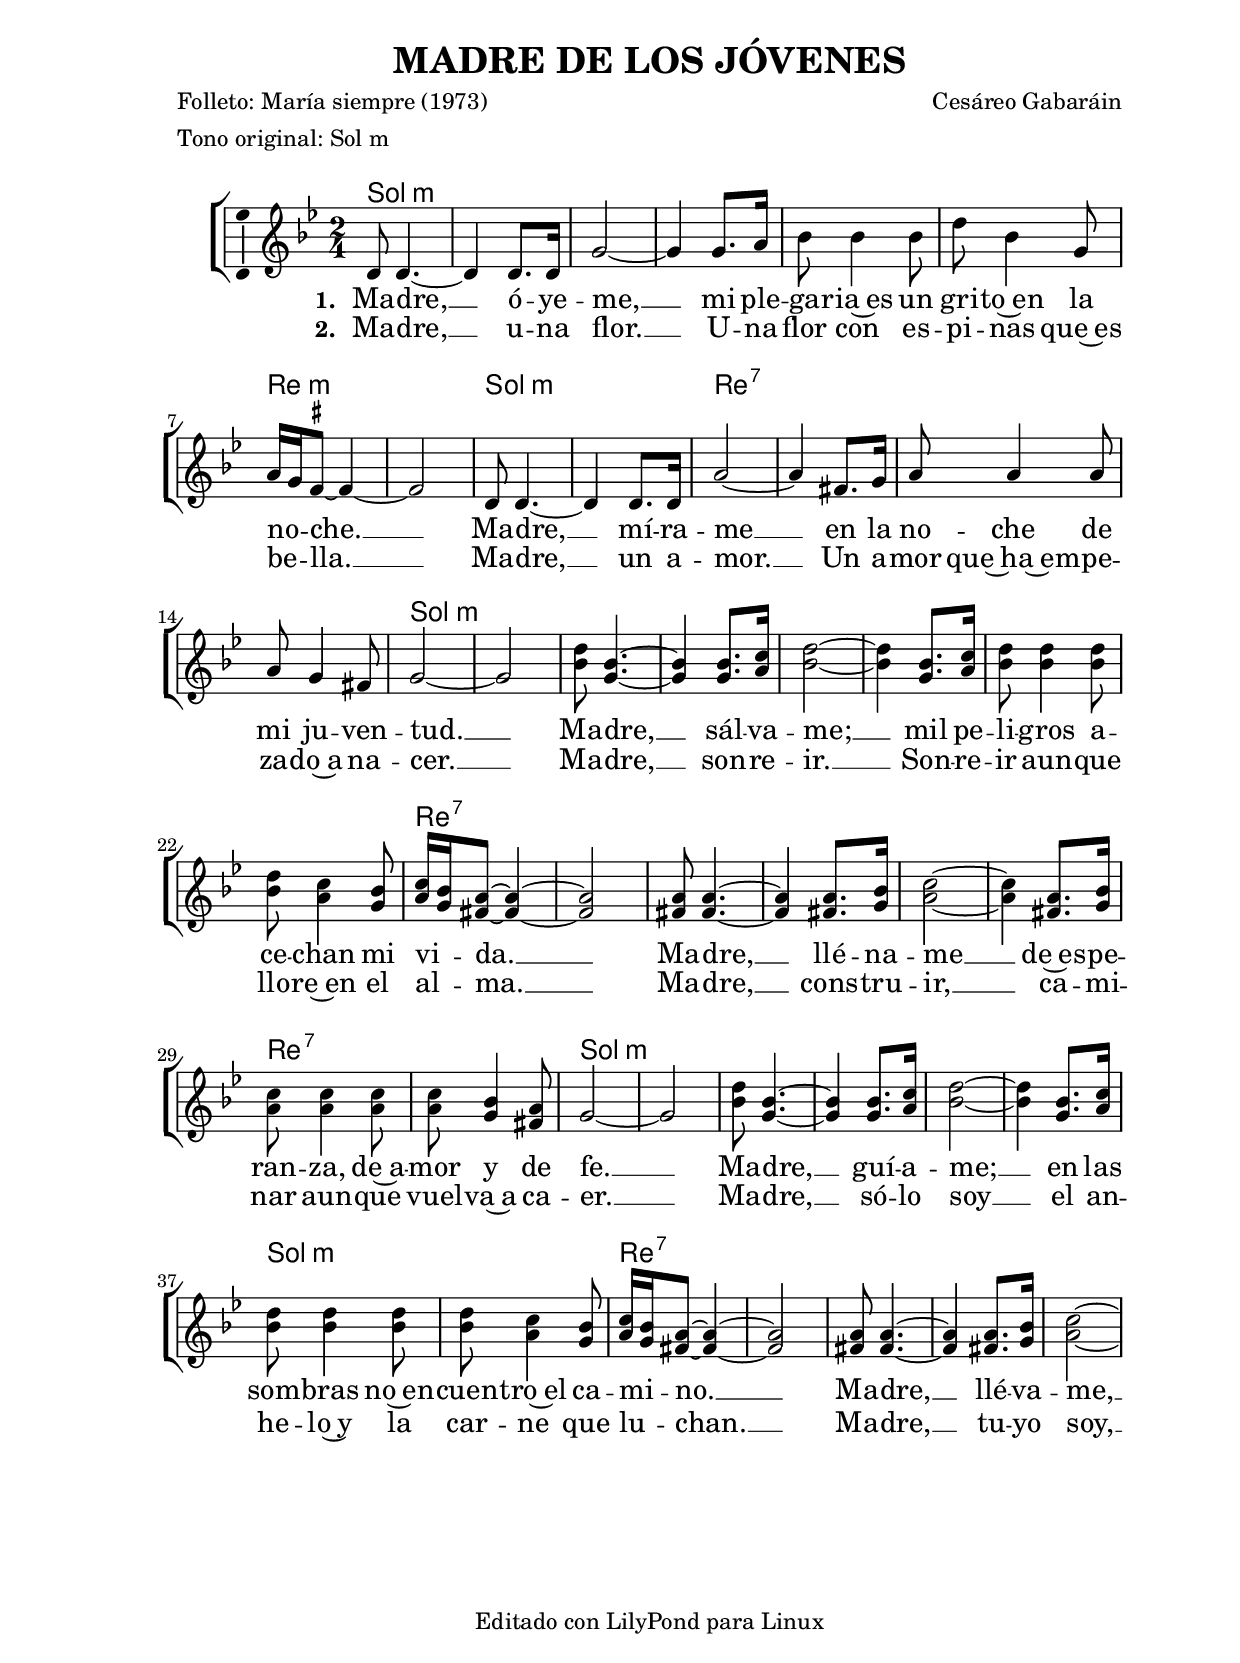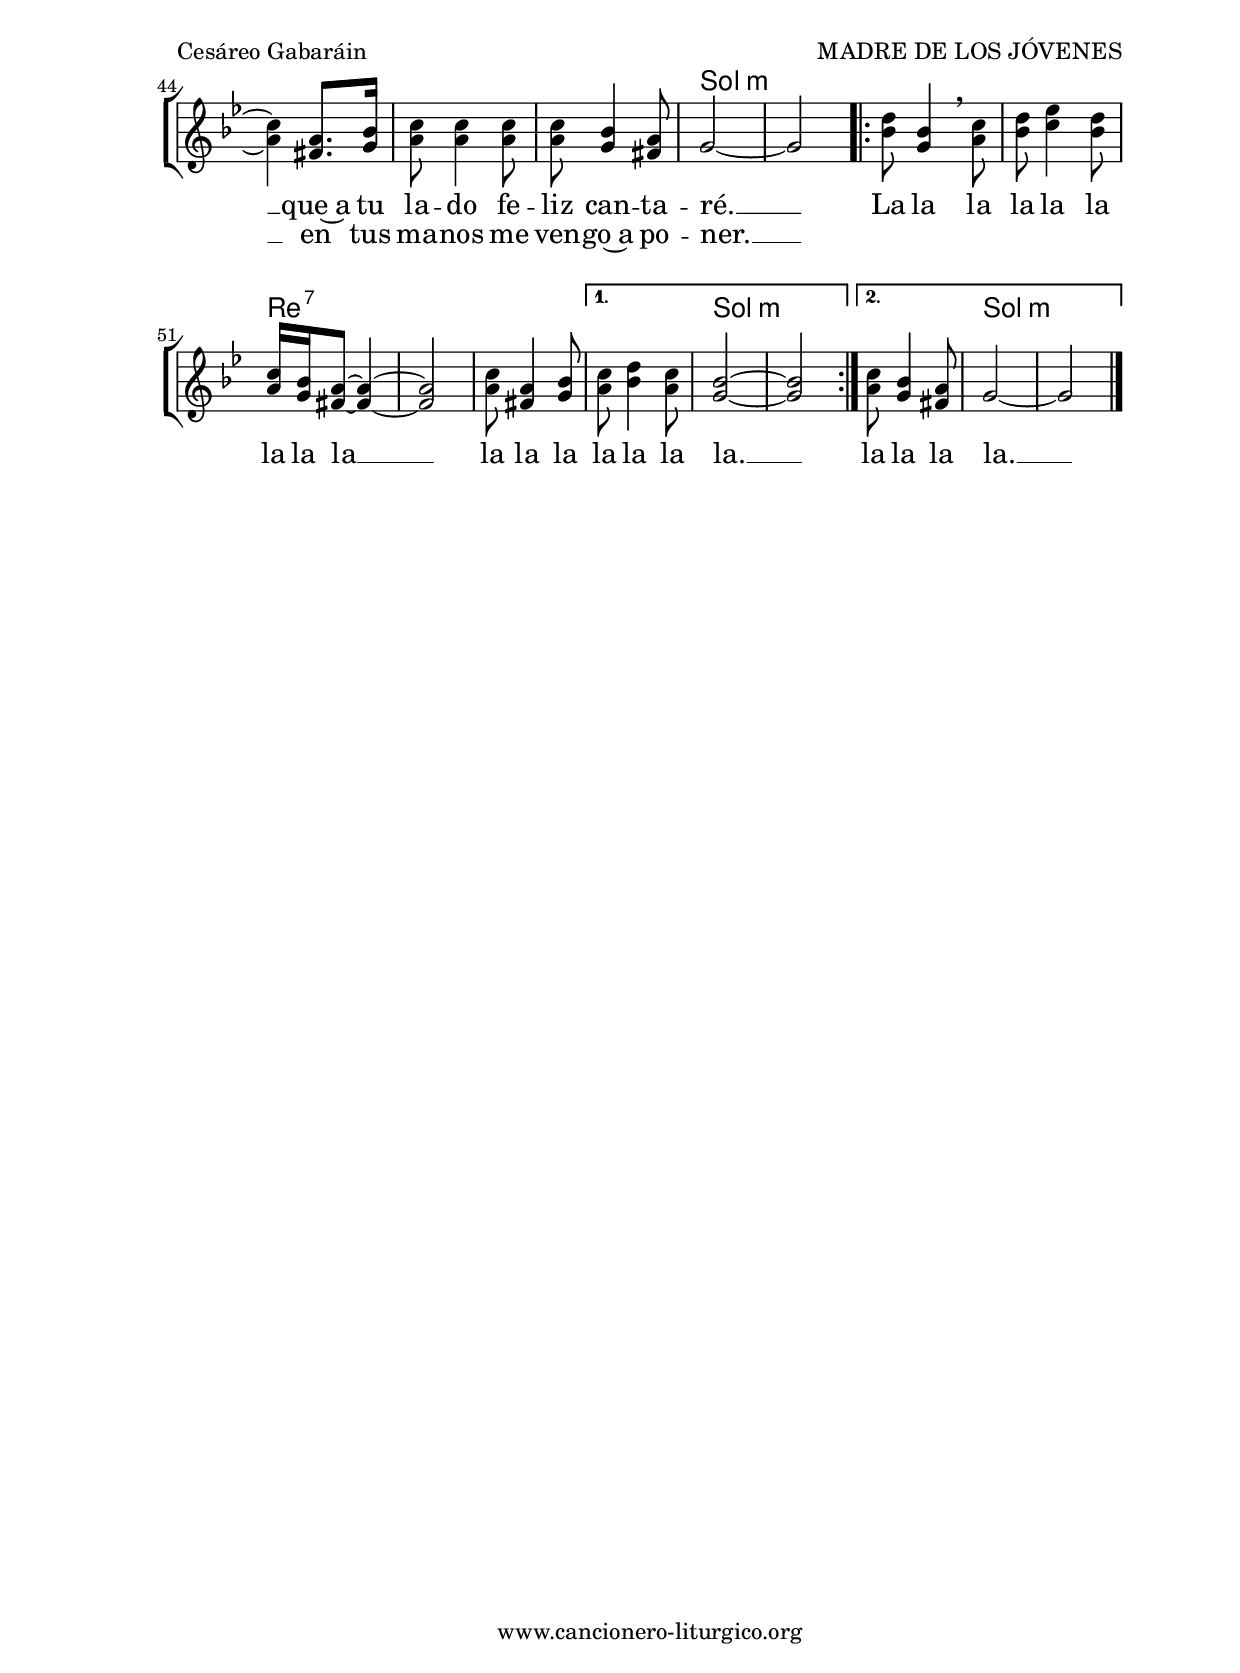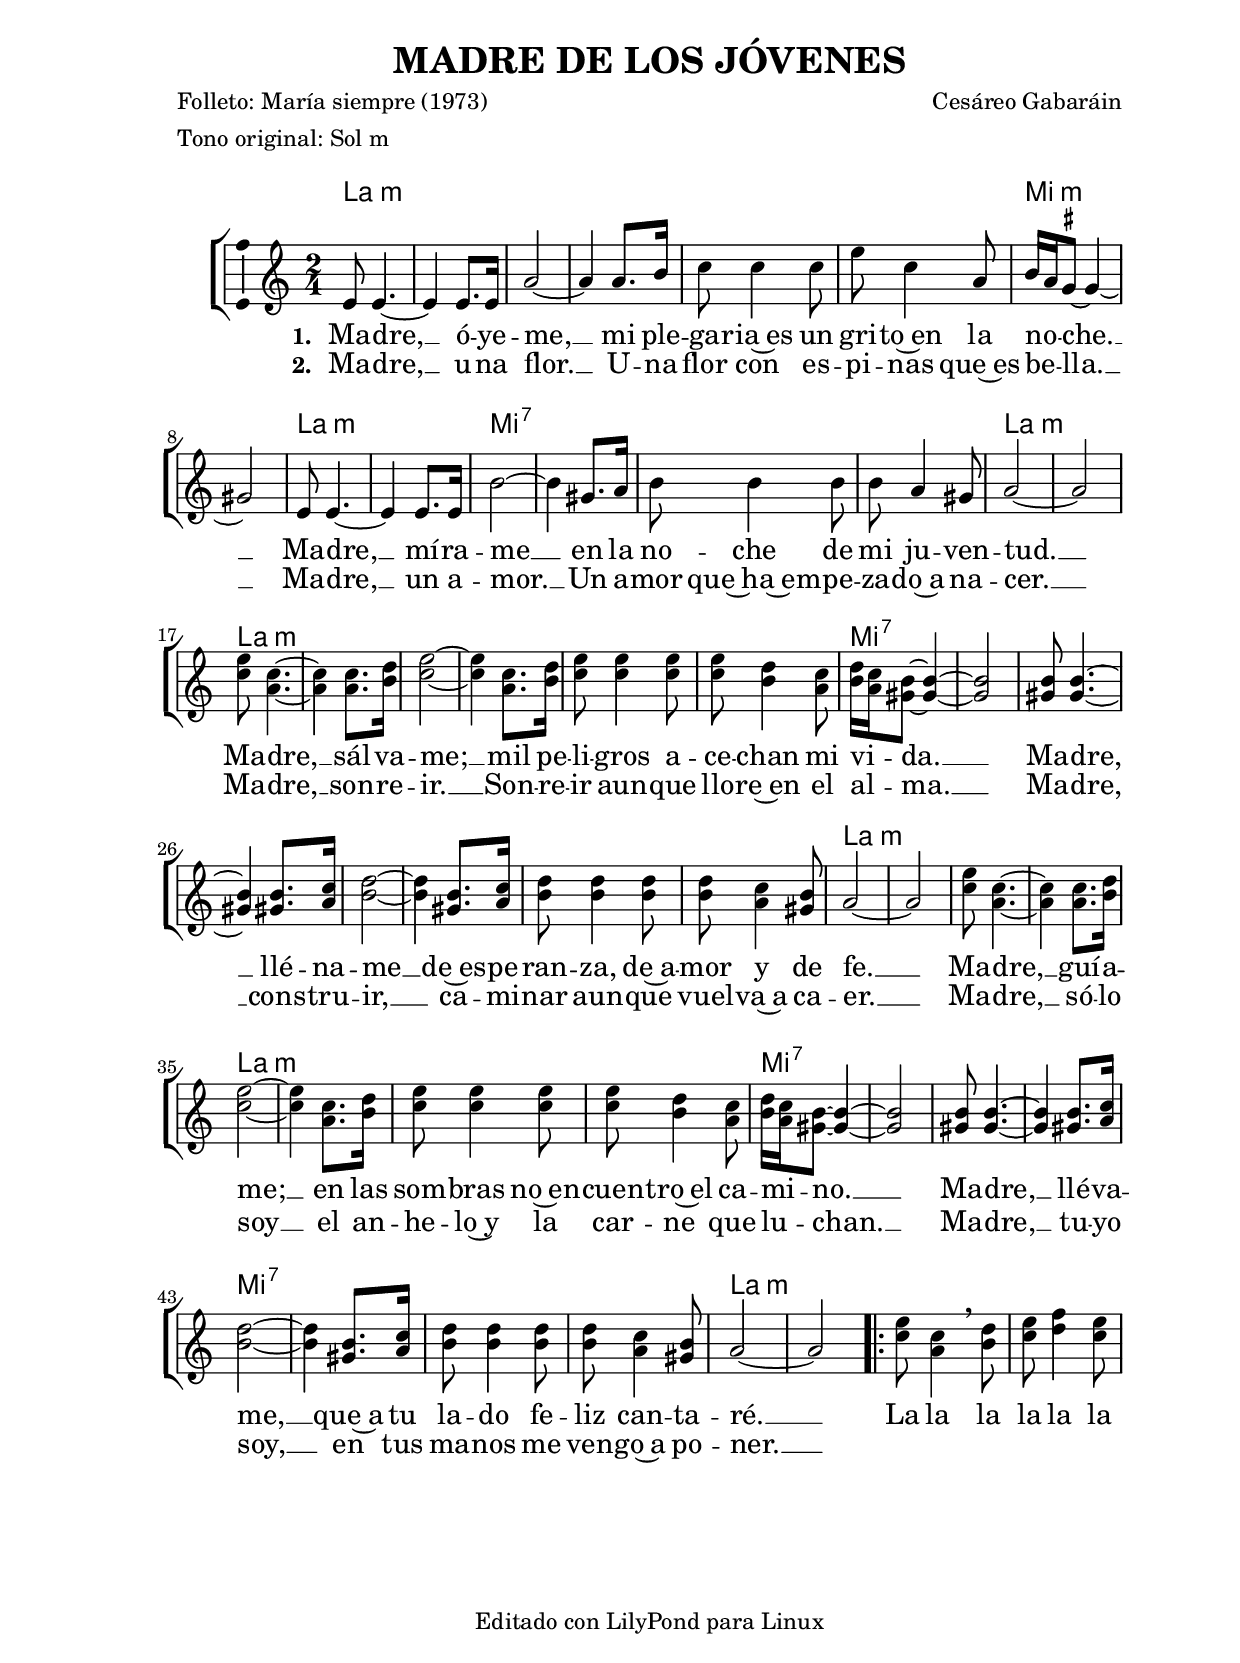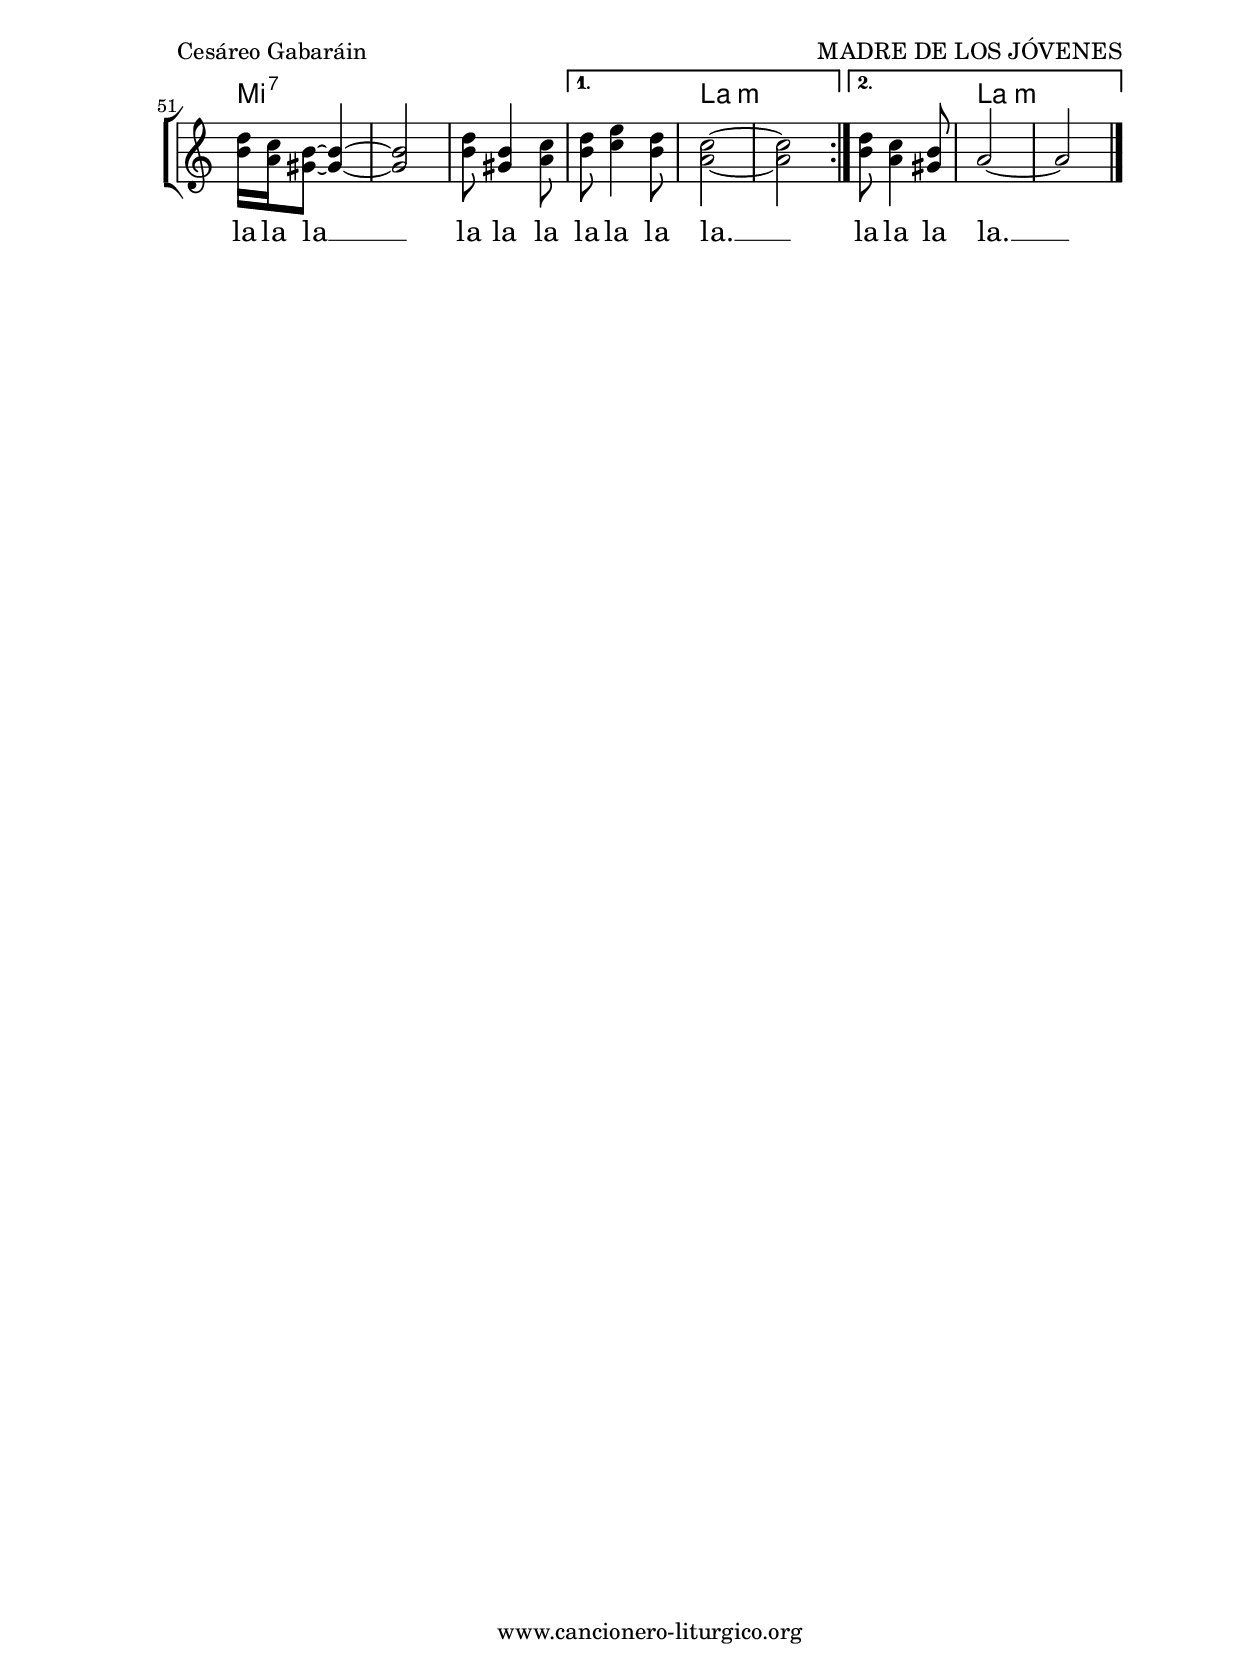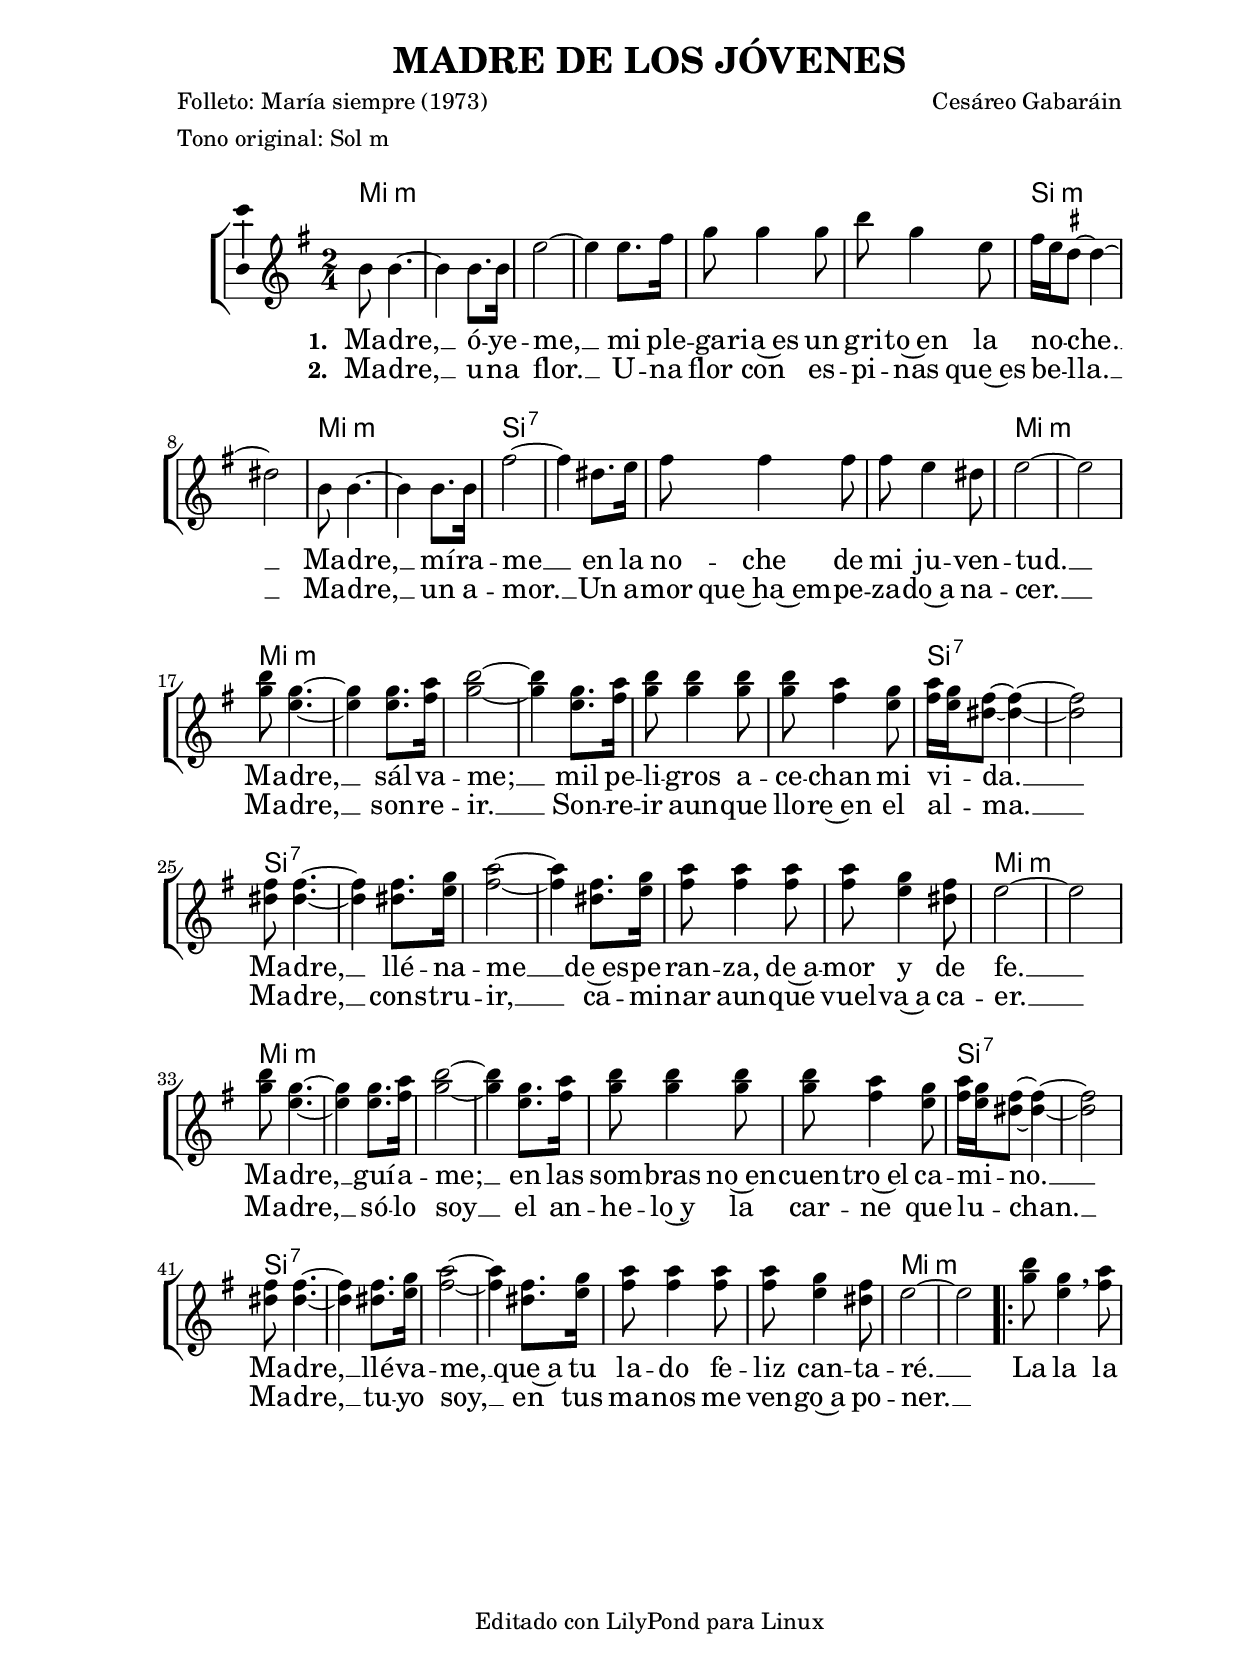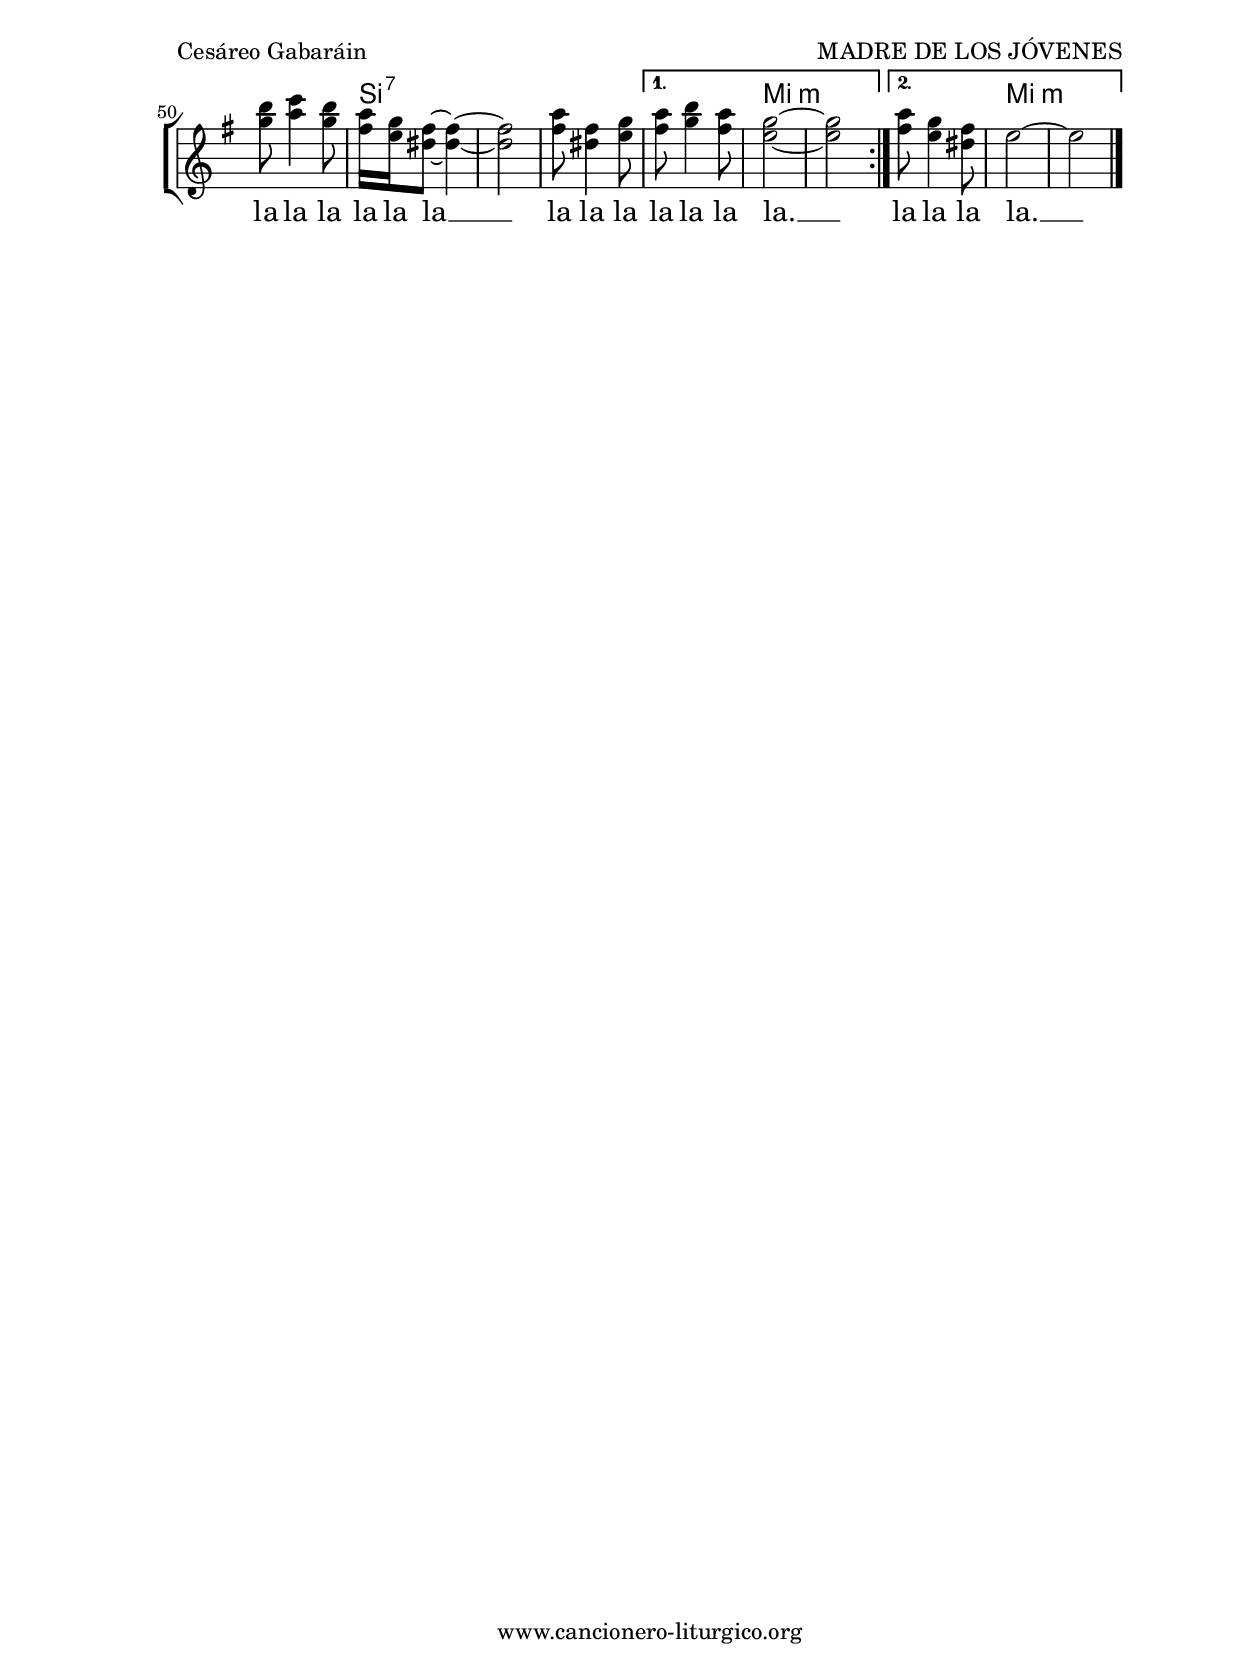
%
%para convertir .midi en .wav:
%timidity filename.midi -Ow -o finename.wav
%
%
%Para convertir de .wav a .mp3:
%lame -h -m j filename.wav
%
%
%para escuchar el midi:
%timidity nombrefichero.midi
%


%versión de lilypond para la que se ha escrito esta partitura:
\version "2.16.0"

	%Tamaño papel
	#(set-default-paper-size "a4")
	%Tamaño partitura
	#(set-global-staff-size 20)
	%No responde al pulsar sobre una nota
	#(ly:set-option 'point-and-click #f)

%parámetros del encabezamiento:
\header {
	title = "MADRE DE LOS JÓVENES"
	subtitle = ""
	composer = "Cesáreo Gabaráin"
	poet = "Folleto: María siempre (1973)"
	meter = "Tono original: Sol m"
	arranger = ""
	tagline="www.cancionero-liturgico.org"
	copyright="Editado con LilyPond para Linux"
	}

%parámetros asociados al papel:
\paper {
	oddHeaderMarkup = \markup {\fill-line { \on-the-fly #not-first-page \fromproperty #'header:title \on-the-fly #not-first-page \fromproperty #'header:composer }}
	evenHeaderMarkup = \markup {\fill-line { \fromproperty #'header:composer \fromproperty #'header:title }}
	#(set-paper-size "a4")
	print-page-number = ##f
	first-page-number = 1
	print-first-page-number = ##f
%	head-separation = 3.0 \cm
	top-margin = 2.0 \cm
	bottom-margin = 0.5\cm
%%%	bottom-margin = -2.0\cm
	left-margin = 3.0 \cm
	line-width = 16.0 \cm 
	indent = 8\mm
	interscoreline = 2.\mm
	between-system-space = 15\mm
%	para que las partituras no llenen la hoja:
	ragged-bottom = ##t
%	idem para la última hoja:
	ragged-last-bottom = ##f
%	para que las partituras llenen el ancho del papel:
	ragged-last = ##f
	after-title-space = 2.5 \cm
%page-count=1
%system-count=7

	%Flexible Vertical Spacing
%	markup-markup-spacing =
%	#'((basic-distance . 15) (minimum-distance . 15) (padding . 3))
	markup-system-spacing =
	#'((basic-distance . 15) (minimum-distance . 15) (padding . 3))
	system-system-spacing =
	#'((basic-distance . 15) (minimum-distance . 15) (padding . 3))
	score-system-spacing =
	#'((basic-distance . 15) (minimum-distance . 15) (padding . 5))
%	top-system-spacing = % header
%	#'((basic-distance . 8) (minimum-distance . 0) (padding . 0))
%	top-markup-spacing =
%	#'((basic-distance . 20) (minimum-distance . 20) (padding . 0))
	last-bottom-spacing = % footer
	#'((basic-distance . 5) (minimum-distance . 5) (padding . 0))
%	score-markup-spacing =
%	#'((basic-distance . 16) (minimum-distance . 13) (padding . 0))

	}


%parámetros que afectan a toda la partitura:
global = {
	%clave de sol (G):
	\clef G
	%armadura:
%	\transpose g e
	\key g \minor
	\tempo 4=125
	\set Score.tempoHideNote = ##t
	}


acordes = {
	\italianChords
	\chordmode {
%	\transpose g e
{

g2:m s g:m s g:m s d:m s g:m s d:7 s d:7 s g:m s
g:m s g:m s g:m s d:7 s d:7 s d:7 s d:7 s g:m s
g:m s g:m s g:m s d:7 s d:7 s d:7 s d:7 s g:m s

\repeat volta 2 {
g2:m s d:7 s d:7
}
\alternative{
{
s2 g2:m s
}
{
s2 g2:m s
}
}

	}
	}
}

melodia = 
%	\transpose g e
{
	\relative c'{
	\time 2/4

d8 d4.~
d4 d8. d16
g2~
g4 g8. a16
bes8 bes4 bes8
d8 bes4 g8
a16 g
\once \set suggestAccidentals = ##t
fis8~fis4~
fis2

d8 d4.~
d4 d8. d16
a'2~
a4 fis8. g16
a8 a4 a8
a8 g4 fis8
g2~
g2

<<

{

d'8 bes4.~
bes4 bes8. c16
d2~
d4 bes8. c16
d8 d4 d8
d8 c4 bes8
c16 bes a8~a4~
a2

a8 a4.~
a4 a8. bes16
c2~
c4 a8. bes16
c8 c4 c8
c8 bes4 a8
g2~
g2

d'8 bes4.~
bes4 bes8. c16
d2~
d4 bes8. c16
d8 d4 d8
d8 c4 bes8
c16 bes a8~a4~
a2

a8 a4.~
a4 a8. bes16
c2~
c4 a8. bes16
c8 c4 c8
c8 bes4 a8
g2~
g2

\repeat volta 2 {
d'8 bes4 \breathe c8
d8 ees4 d8
c16 bes a8~a4~
a2
c8 a4 bes8
}

\alternative{
{
c8 d4 c8
bes2~
bes2
}
{
c8 bes4 a8
g2~
g2
}
}

}

{

bes8 g4.~
g4 g8. a16
bes2~
bes4 g8. a16
bes8 bes4 bes8
bes8 a4 g8
a16 g fis8~fis4~
fis2

fis8 fis4.~
fis4 fis8. g16
a2~
a4 fis8. g16
a8 a4 a8
a8 g4 fis8
s2
s2
%g2~
%g2

bes8 g4.~
g4 g8. a16
bes2~
bes4 g8. a16
bes8 bes4 bes8
bes8 a4 g8
a16 g fis8~fis4~
fis2

fis8 fis4.~
fis4 fis8. g16
a2~
a4 fis8. g16
a8 a4 a8
a8 g4 fis8
s2
s2
%g2~
%g2

\repeat volta 2 {
bes8 g4 \breathe a8
bes8 c4 bes8
a16 g fis8~fis4~
fis2
a8 fis4 g8
}

\alternative{
{
a8 bes4 a8
g2~
g2
}
{
a8 g4 fis8
s2
s2
%g2~
%g2
}
}

}


>>

\bar "|."
	}
	}


texto = \lyricmode {
\set stanza =#"1. " Ma -- dre, __ ó -- ye -- me, __
mi ple -- ga -- ria~es un gri -- to~en la no -- _ che. __
Ma -- dre, __ mí -- ra -- me __
en la no -- che de mi ju -- ven -- tud. __

Ma -- dre, __ sál -- va -- me; __
mil pe -- li -- gros a -- ce -- chan mi vi -- _ da. __
Ma -- dre, __ llé -- na -- me __
de~es -- pe -- ran -- za, de~a -- mor y de fe. __

Ma -- dre, __ guí -- a -- me; __
en las som -- bras no~en -- cuen -- tro~el ca -- mi -- _ no. __
Ma -- dre, __ llé -- va -- me, __
que~a tu la -- do fe -- liz can -- ta -- ré. __

La la la la la la la la la __
la la la

la la la la. __
la la la la. __

	}

textodos = \lyricmode {
\set stanza =#"2. " Ma -- dre, __ u -- na flor. __
U -- na flor con es -- pi -- nas que~es be -- _ lla. __
Ma -- dre, __ un a -- mor. __
Un a -- mor que~ha~em -- pe -- za -- do~a na -- cer. __

Ma -- dre, __ son -- re -- ir. __
Son -- re -- ir aun -- que llo -- re~en el al -- _ ma. __
Ma -- dre, __ cons -- tru -- ir, __
ca -- mi -- nar aun -- que vuel -- va~a ca -- er. __

Ma -- dre, __ só -- lo soy __
el an -- he -- lo~y la car -- ne que lu -- _ chan. __
Ma -- dre, __ tu -- yo soy, __
en tus ma -- nos me ven -- go~a po -- ner. __

	}


acordesStaff = \context ChordNames = acordesStaff <<
	\set chordChanges = ##t
	\acordes
	>>


vozStaff = \context Voice = vozStaff
\with {\consists "Ambitus_engraver"}
<<
%	\set Staff.instrumentName = ""
%	\set Staff.shortInstrumentName = ""
%	\set Staff.midiInstrument = #"clarinet"
%	\set Staff.midiInstrument = #"cello"
%	\set Staff.midiInstrument = #"flute"
	\set Staff.midiInstrument = #"electric guitar (jazz)"
%	\set Staff.midiInstrument = #"english horn"
%	\set Staff.midiInstrument = #"violin"
%	\set Staff.midiInstrument = #"glockenspiel"
	\set Staff.midiMinimumVolume = #0.7
	\set Staff.midiMaximumVolume = #0.9
	\global
	\melodia
	>>

textoStaff = \context Lyrics = textoStaff <<
	\lyricsto vozStaff \texto
	>>

textodosStaff = \context Lyrics = textodosStaff <<
	\lyricsto vozStaff \textodos
	>>

\book {
	\score {
		\context ChoirStaff {
			\override StaffGroup.SystemStartBracket #'collapse-height = #1
			\override Score.SystemStartBar #'collapse-height = #1
			<<
			\acordesStaff
			\vozStaff
			\textoStaff
			\textodosStaff
			>>
			}
		\layout {
	 		\context {
				\Lyrics
				\override LyricText #'font-size = #2
				}
	 		 \context {
				\Score
				\override StaffSymbol #'staff-space = #(magstep +3)
				}
			}
		}
	\score {
		\unfoldRepeats
		\context ChoirStaff {
			<<
			\acordesStaff
			\vozStaff
			>>
			}
		\midi {
	 		\context {
	 			\Score
				tempoWholesPerMinute = #(ly:make-moment 70 4)
				}
			}
		}
	}



#(define output-suffix "C")
\book {
	\score {
		\context ChoirStaff {
			\override StaffGroup.SystemStartBracket #'collapse-height = #1
			\override Score.SystemStartBar #'collapse-height = #1
\transpose c d
			<<
			\acordesStaff
			\vozStaff
			\textoStaff
			\textodosStaff
			>>
			}
		\layout {
	    		\context {
				\Lyrics
				\override LyricText #'font-size = #2
				}
	   		 \context {
				\Score
				\override StaffSymbol #'staff-space = #(magstep +3)
				}
			}
		}
	}

#(define output-suffix "S")
\book {
	\score {
		\context ChoirStaff {
			\override StaffGroup.SystemStartBracket #'collapse-height = #1
			\override Score.SystemStartBar #'collapse-height = #1
\transpose c a
			<<
			\acordesStaff
			\vozStaff
			\textoStaff
			\textodosStaff
			>>
			}
		\layout {
	    		\context {
				\Lyrics
				\override LyricText #'font-size = #2
				}
	   		 \context {
				\Score
				\override StaffSymbol #'staff-space = #(magstep +3)
				}
			}
		}
	}


